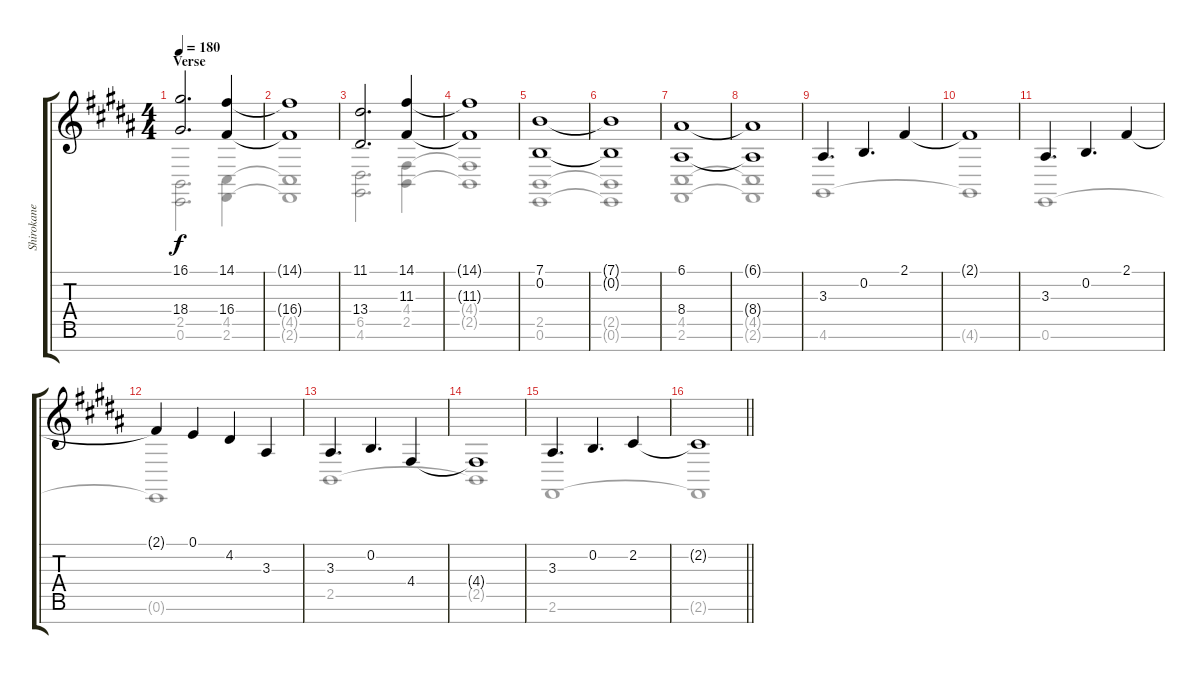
\track ("Shirokane Rinko" "Shirokane ") {instrument acousticgrandpiano}
\staff {score tabs}
\tuning (E4 B3 G3 D3 A2 E2 B1) {hide}
\voice
\ts (4 4)
\section ("" "Verse")
\tempo 180
\clef g2
\ks b
(16.1 18.4).2{d dy f} (14.1 16.4).4 |
(14.1{t} 16.4{t}).1 |
(11.1 13.4).2{d} (14.1 11.3).4 |
(14.1{t} 11.3{t}).1 |
(7.1 0.2).1 |
(7.1{t} 0.2{t}).1 |
(6.1 8.4).1 |
(6.1{t} 8.4{t}).1 |
3.3.4{d} 0.2.4{d} 2.1.4 |
2.1{t}.1 |
3.3.4{d} 0.2.4{d} 2.1.4 |
2.1{t}.4 0.1.4 4.2.4 3.3.4 |
3.3.4{d} 0.2.4{d} 4.4.4 |
4.4{t}.1 |
3.3.4{d} 0.2.4{d} 2.2.4 |
\barLineRight lightlight
2.2{t}.1
\voice
\clef g2
\ottava regular
\simile none
\ks b
(2.5 0.6).2{d dy f} (4.5 2.6).4 |
(4.5{t} 2.6{t}).1 |
(6.5 4.6).2{d} (4.4 2.5).4 |
(4.4{t} 2.5{t}).1 |
(2.5 0.6).1 |
(2.5{t} 0.6{t}).1 |
(4.5 2.6).1 |
(4.5{t} 2.6{t}).1 |
4.6.1 |
4.6{t}.1 |
0.6.1 |
0.6{t}.1 |
2.5.1 |
2.5{t}.1 |
2.6.1 |
\barLineRight lightlight
2.6{t}.1
